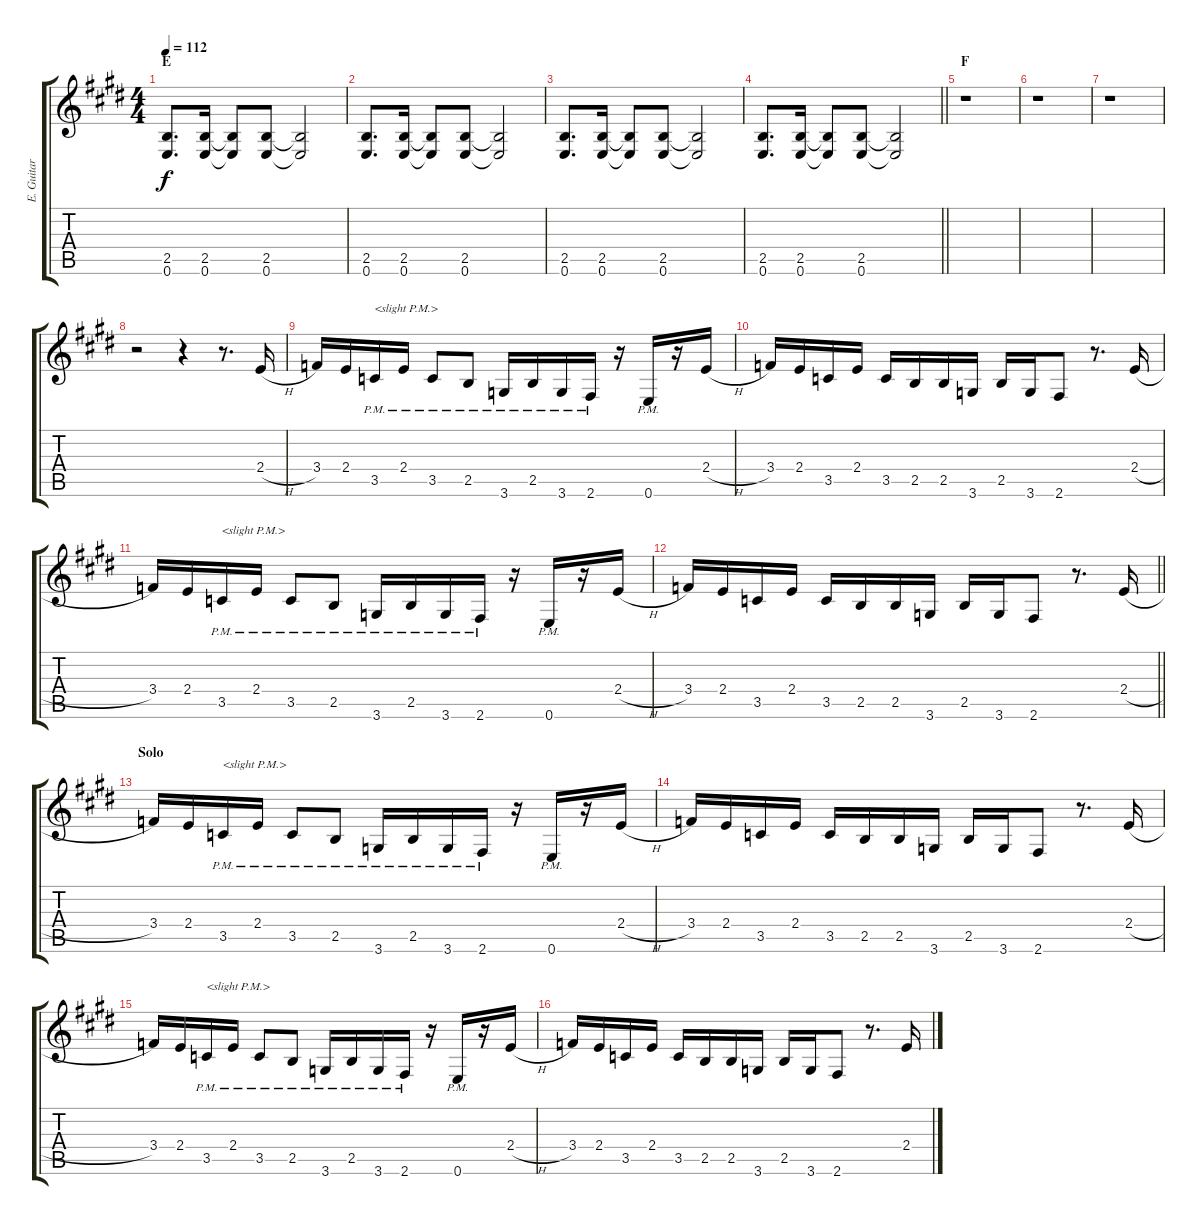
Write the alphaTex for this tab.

\track ("E. Guitar I" "E. Guitar ") {instrument overdrivenguitar}
\staff {score tabs}
\tuning (E4 B3 G3 D3 A2 E2) {hide}
\ts (4 4)
\section ("" "E")
\tempo 112
\clef g2
\ks e
(2.5 0.6).8{d dy f} (2.5 0.6).16 (2.5{t} 0.6{t}).8 (2.5 0.6).8 (2.5{t} 0.6{t}).2 |
(2.5 0.6).8{d} (2.5 0.6).16 (2.5{t} 0.6{t}).8 (2.5 0.6).8 (2.5{t} 0.6{t}).2 |
(2.5 0.6).8{d} (2.5 0.6).16 (2.5{t} 0.6{t}).8 (2.5 0.6).8 (2.5{t} 0.6{t}).2 |
\barLineRight lightlight
(2.5 0.6).8{d} (2.5 0.6).16 (2.5{t} 0.6{t}).8 (2.5 0.6).8 (2.5{t} 0.6{t}).2 |
\section ("" "F")
r.1 |
r.1 |
r.1 |
r.2 r.4 r.8{d} 2.4{h}.16 |
3.4.16 2.4.16 3.5{pm}.16{txt "<slight P.M.>"} 2.4{pm}.16 3.5{pm}.8 2.5{pm}.8 3.6{pm}.16 2.5{pm}.16 3.6{pm}.16 2.6{pm}.16 r.16 0.6{pm}.16 r.16 2.4{h}.16 |
3.4.16 2.4.16 3.5.16 2.4.16 3.5.16 2.5.16 2.5.16 3.6.16 2.5.16 3.6.16 2.6.8 r.8{d} 2.4{h}.16 |
3.4.16 2.4.16 3.5{pm}.16{txt "<slight P.M.>"} 2.4{pm}.16 3.5{pm}.8 2.5{pm}.8 3.6{pm}.16 2.5{pm}.16 3.6{pm}.16 2.6{pm}.16 r.16 0.6{pm}.16 r.16 2.4{h}.16 |
\barLineRight lightlight
3.4.16 2.4.16 3.5.16 2.4.16 3.5.16 2.5.16 2.5.16 3.6.16 2.5.16 3.6.16 2.6.8 r.8{d} 2.4{h}.16 |
\section ("" "Solo")
3.4.16 2.4.16 3.5{pm}.16{txt "<slight P.M.>"} 2.4{pm}.16 3.5{pm}.8 2.5{pm}.8 3.6{pm}.16 2.5{pm}.16 3.6{pm}.16 2.6{pm}.16 r.16 0.6{pm}.16 r.16 2.4{h}.16 |
3.4.16 2.4.16 3.5.16 2.4.16 3.5.16 2.5.16 2.5.16 3.6.16 2.5.16 3.6.16 2.6.8 r.8{d} 2.4{h}.16 |
3.4.16 2.4.16 3.5{pm}.16{txt "<slight P.M.>"} 2.4{pm}.16 3.5{pm}.8 2.5{pm}.8 3.6{pm}.16 2.5{pm}.16 3.6{pm}.16 2.6{pm}.16 r.16 0.6{pm}.16 r.16 2.4{h}.16 |
3.4.16 2.4.16 3.5.16 2.4.16 3.5.16 2.5.16 2.5.16 3.6.16 2.5.16 3.6.16 2.6.8 r.8{d} 2.4{h}.16
